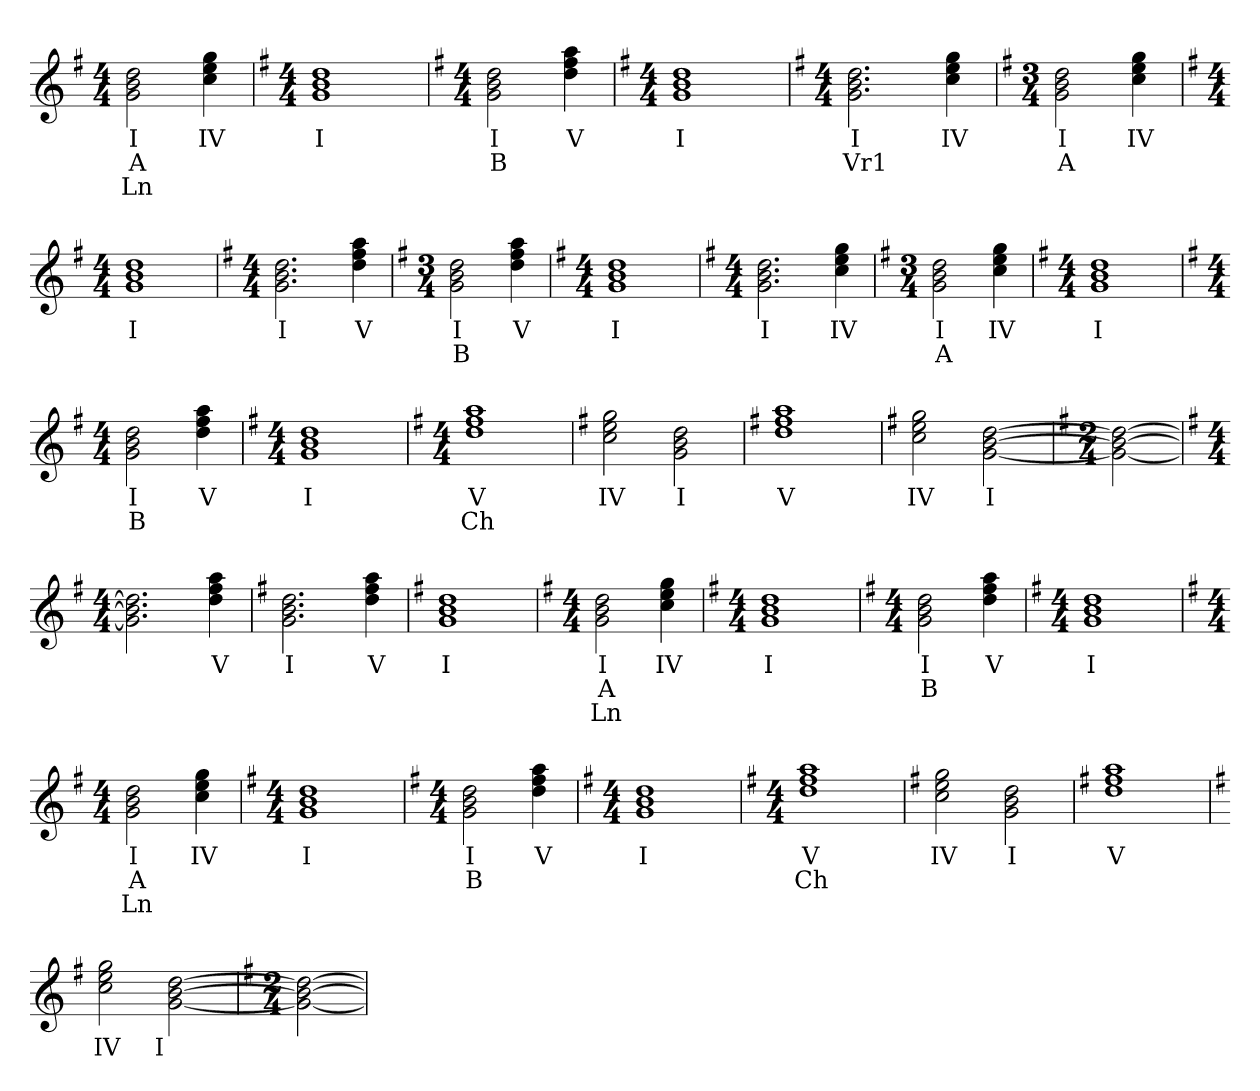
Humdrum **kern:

**kern	**text	**text	**text
*part1	*part1	*part1	*part1
*staff1	*staff1	*staff1	*staff1
*k[f#]	*	*	*
*G:	*	*	*
*M4/4	*	*	*
=	=	=	=
2g 2b 2dd	I	A	Ln
4cc 4ee 4gg	IV	.	.
=	=	=	=
*k[f#]	*	*	*
*G:	*	*	*
*M4/4	*	*	*
1g 1b 1dd	I	.	.
=	=	=	=
*k[f#]	*	*	*
*G:	*	*	*
*M4/4	*	*	*
2g 2b 2dd	I	B	.
4dd 4ff# 4aa	V	.	.
=	=	=	=
*k[f#]	*	*	*
*G:	*	*	*
*M4/4	*	*	*
1g 1b 1dd	I	.	.
=	=	=	=
*k[f#]	*	*	*
*G:	*	*	*
*M4/4	*	*	*
2.g 2.b 2.dd	I	Vr1	.
4cc 4ee 4gg	IV	.	.
=	=	=	=
*k[f#]	*	*	*
*G:	*	*	*
*M3/4	*	*	*
2g 2b 2dd	I	A	.
4cc 4ee 4gg	IV	.	.
=	=	=	=
*k[f#]	*	*	*
*G:	*	*	*
*M4/4	*	*	*
1g 1b 1dd	I	.	.
=	=	=	=
*k[f#]	*	*	*
*G:	*	*	*
*M4/4	*	*	*
2.g 2.b 2.dd	I	.	.
4dd 4ff# 4aa	V	.	.
=	=	=	=
*k[f#]	*	*	*
*G:	*	*	*
*M3/4	*	*	*
2g 2b 2dd	I	B	.
4dd 4ff# 4aa	V	.	.
=	=	=	=
*k[f#]	*	*	*
*G:	*	*	*
*M4/4	*	*	*
1g 1b 1dd	I	.	.
=	=	=	=
*k[f#]	*	*	*
*G:	*	*	*
*M4/4	*	*	*
2.g 2.b 2.dd	I	.	.
4cc 4ee 4gg	IV	.	.
=	=	=	=
*k[f#]	*	*	*
*G:	*	*	*
*M3/4	*	*	*
2g 2b 2dd	I	A	.
4cc 4ee 4gg	IV	.	.
=	=	=	=
*k[f#]	*	*	*
*G:	*	*	*
*M4/4	*	*	*
1g 1b 1dd	I	.	.
=	=	=	=
*k[f#]	*	*	*
*G:	*	*	*
*M4/4	*	*	*
2g 2b 2dd	I	B	.
4dd 4ff# 4aa	V	.	.
=	=	=	=
*k[f#]	*	*	*
*G:	*	*	*
*M4/4	*	*	*
1g 1b 1dd	I	.	.
=	=	=	=
*k[f#]	*	*	*
*G:	*	*	*
*M4/4	*	*	*
1dd 1ff# 1aa	V	Ch	.
=	=	=	=
*k[f#]	*	*	*
*G:	*	*	*
2cc 2ee 2gg	IV	.	.
2g 2b 2dd	I	.	.
=	=	=	=
*k[f#]	*	*	*
*G:	*	*	*
1dd 1ff# 1aa	V	.	.
=	=	=	=
*k[f#]	*	*	*
*G:	*	*	*
2cc 2ee 2gg	IV	.	.
[2g [2b [2dd	I	.	.
=	=	=	=
*k[f#]	*	*	*
*G:	*	*	*
*M2/4	*	*	*
2g_ 2b_ 2dd_	.	.	.
=	=	=	=
*k[f#]	*	*	*
*G:	*	*	*
*M4/4	*	*	*
2.g] 2.b] 2.dd]	.	.	.
4dd 4ff# 4aa	V	.	.
=	=	=	=
*k[f#]	*	*	*
*G:	*	*	*
2.g 2.b 2.dd	I	.	.
4dd 4ff# 4aa	V	.	.
=	=	=	=
*k[f#]	*	*	*
*G:	*	*	*
1g 1b 1dd	I	.	.
=	=	=	=
*k[f#]	*	*	*
*G:	*	*	*
*M4/4	*	*	*
2g 2b 2dd	I	A	Ln
4cc 4ee 4gg	IV	.	.
=	=	=	=
*k[f#]	*	*	*
*G:	*	*	*
*M4/4	*	*	*
1g 1b 1dd	I	.	.
=	=	=	=
*k[f#]	*	*	*
*G:	*	*	*
*M4/4	*	*	*
2g 2b 2dd	I	B	.
4dd 4ff# 4aa	V	.	.
=	=	=	=
*k[f#]	*	*	*
*G:	*	*	*
*M4/4	*	*	*
1g 1b 1dd	I	.	.
=	=	=	=
*k[f#]	*	*	*
*G:	*	*	*
*M4/4	*	*	*
2g 2b 2dd	I	A	Ln
4cc 4ee 4gg	IV	.	.
=	=	=	=
*k[f#]	*	*	*
*G:	*	*	*
*M4/4	*	*	*
1g 1b 1dd	I	.	.
=	=	=	=
*k[f#]	*	*	*
*G:	*	*	*
*M4/4	*	*	*
2g 2b 2dd	I	B	.
4dd 4ff# 4aa	V	.	.
=	=	=	=
*k[f#]	*	*	*
*G:	*	*	*
*M4/4	*	*	*
1g 1b 1dd	I	.	.
=	=	=	=
*k[f#]	*	*	*
*G:	*	*	*
*M4/4	*	*	*
1dd 1ff# 1aa	V	Ch	.
=	=	=	=
*k[f#]	*	*	*
*G:	*	*	*
2cc 2ee 2gg	IV	.	.
2g 2b 2dd	I	.	.
=	=	=	=
*k[f#]	*	*	*
*G:	*	*	*
1dd 1ff# 1aa	V	.	.
=	=	=	=
*k[f#]	*	*	*
*G:	*	*	*
2cc 2ee 2gg	IV	.	.
[2g [2b [2dd	I	.	.
=	=	=	=
*k[f#]	*	*	*
*G:	*	*	*
*M2/4	*	*	*
2g_ 2b_ 2dd_	.	.	.
=	=	=	=
*-	*-	*-	*-
